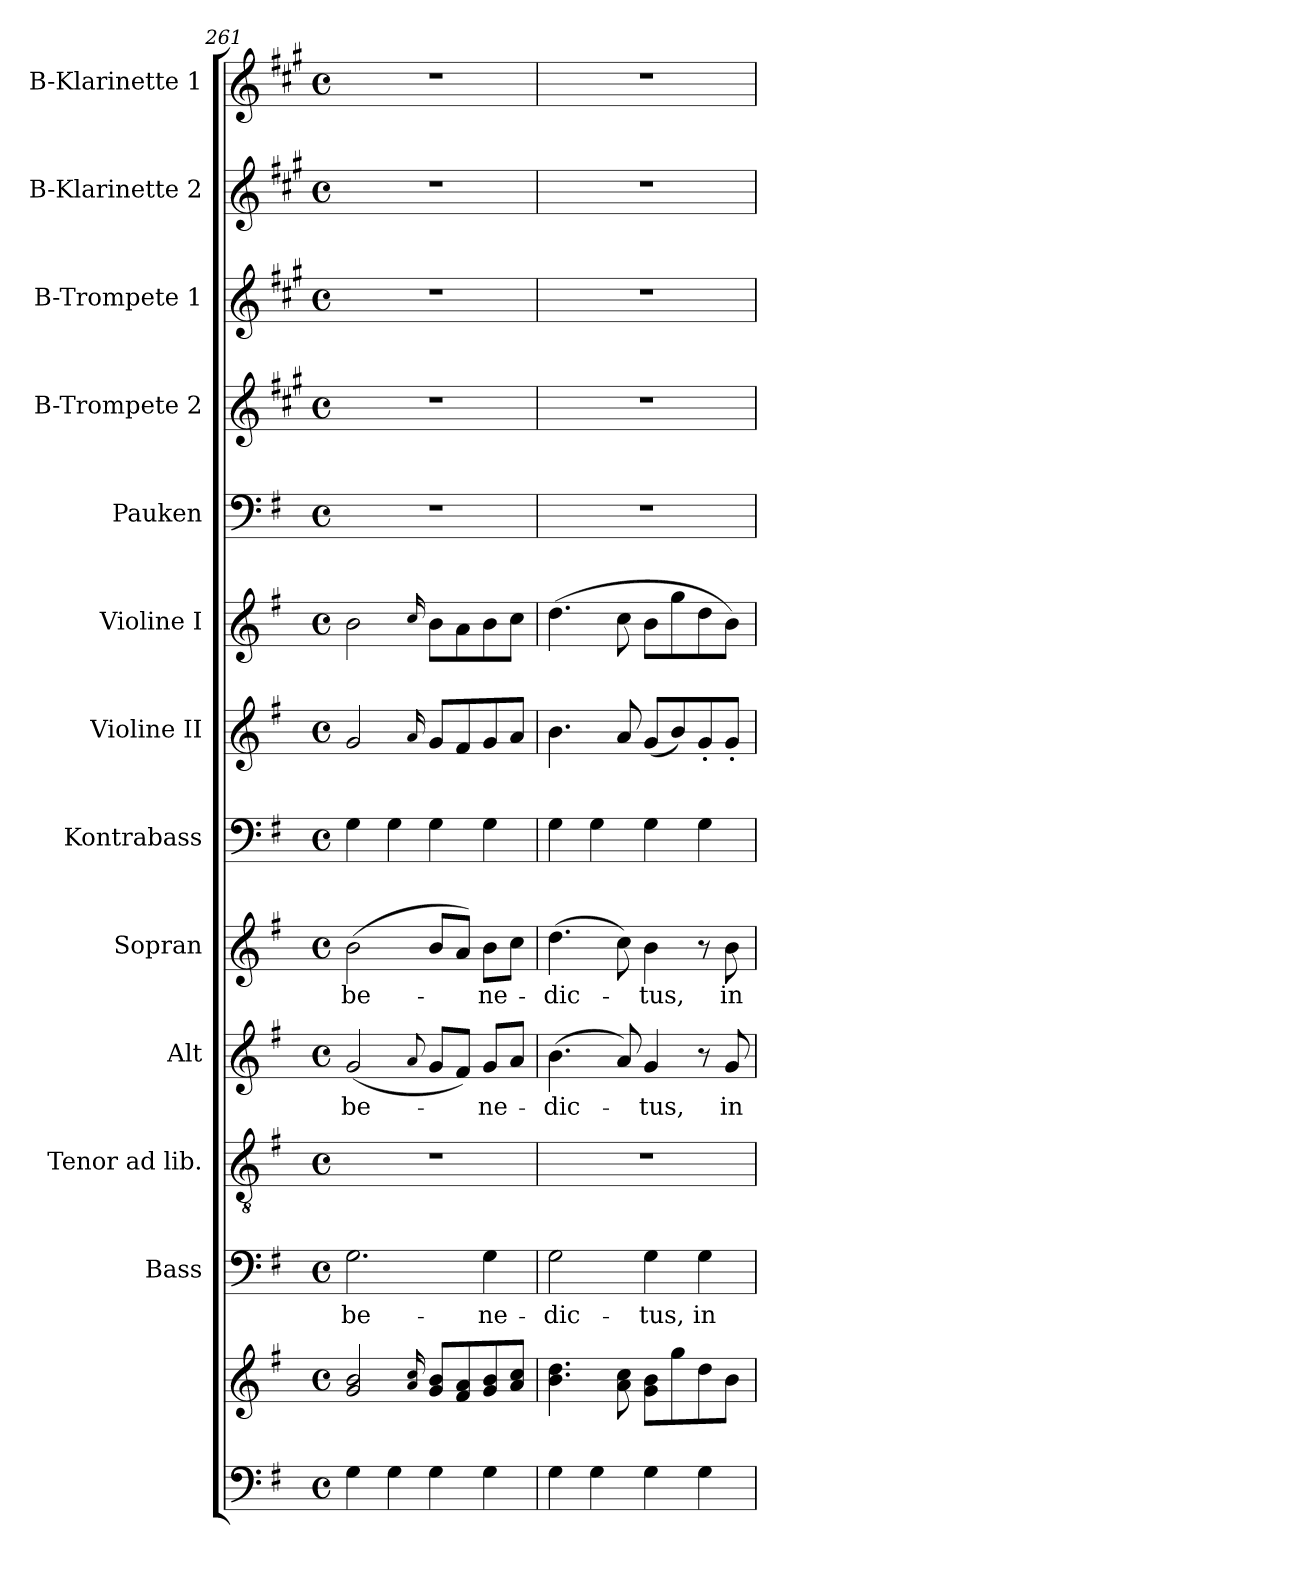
**kern	**kern	**kern	**text	**kern	**kern	**text	**kern	**text	**kern	**kern	**kern	**kern	**kern	**kern	**kern	**kern
*part13	*part13	*part12	*part12	*part11	*part10	*part10	*part9	*part9	*part8	*part7	*part6	*part5	*part4	*part3	*part2	*part1
*staff14	*staff13	*staff12	*staff12	*staff11	*staff10	*staff10	*staff9	*staff9	*staff8	*staff7	*staff6	*staff5	*staff4	*staff3	*staff2	*staff1
*	*	*I"Bass	*	*I"Tenor ad lib.	*I"Alt	*	*I"Sopran	*	*I"Kontrabass	*I"Violine II	*I"Violine I	*I"Pauken	*I"B-Trompete 2	*I"B-Trompete 1	*I"B-Klarinette 2	*I"B-Klarinette 1
*	*	*I'B.	*	*I'T.	*I'A.	*	*I'S.	*	*I'Kb.	*I'Vl. II	*I'Vl. I	*I'Pk.	*I'Trp. 2	*I'Trp. 1	*I'B Kl. 2	*I'B Kl. 1
*clefF4	*clefG2	*clefF4	*	*clefGv2	*clefG2	*	*clefG2	*	*clefF4	*clefG2	*clefG2	*clefF4	*clefG2	*clefG2	*clefG2	*clefG2
*	*	*	*	*	*	*	*	*	*ITrd7c12	*	*	*	*ITrd1c2	*ITrd1c2	*ITrd1c2	*ITrd1c2
*k[f#]	*k[f#]	*k[f#]	*	*k[f#]	*k[f#]	*	*k[f#]	*	*k[f#]	*k[f#]	*k[f#]	*k[f#]	*k[f#]	*k[f#]	*k[f#]	*k[f#]
*G:	*G:	*G:	*	*G:	*G:	*	*G:	*	*G:	*G:	*G:	*G:	*G:	*G:	*G:	*G:
*M4/4	*M4/4	*M4/4	*	*M4/4	*M4/4	*	*M4/4	*	*M4/4	*M4/4	*M4/4	*M4/4	*M4/4	*M4/4	*M4/4	*M4/4
*met(c)	*met(c)	*met(c)	*	*met(c)	*met(c)	*	*met(c)	*	*met(c)	*met(c)	*met(c)	*met(c)	*met(c)	*met(c)	*met(c)	*met(c)
=261	=261	=261	=261	=261	=261	=261	=261	=261	=261	=261	=261	=261	=261	=261	=261	=261
!	!	!	!LO:LY:b	!	!	!LO:LY:b	!	!LO:LY:b	!	!	!	!	!	!	!	!
4G\	2g/ 2b/	2.G\	be-	1r	(<2g/	be-	(>2b\	be-	4GG\	2g/	2b\	1r	1r	1r	1r	1r
4G\	.	.	.	.	.	.	.	.	4GG\	.	.	.	.	.	.	.
.	16qqa/ 16qqcc/	.	.	.	8qqa/	.	.	.	.	16qqa/	16qqcc/	.	.	.	.	.
4G\	8g/ 8b/L	.	.	.	8g/L	.	8b/L	.	4GG\	8g/L	8b\L	.	.	.	.	.
.	8f#/ 8a/	.	.	.	8f#/J)	.	8a/J)	.	.	8f#/	8a\	.	.	.	.	.
!	!	!	!LO:LY:b	!	!	!LO:LY:b	!	!LO:LY:b	!	!	!	!	!	!	!	!
4G\	8g/ 8b/	4G\	-ne-	.	8g/L	-ne-	8b\L	-ne-	4GG\	8g/	8b\	.	.	.	.	.
.	8a/ 8cc/J	.	.	.	8a/J	.	8cc\J	.	.	8a/J	8cc\J	.	.	.	.	.
=262	=262	=262	=262	=262	=262	=262	=262	=262	=262	=262	=262	=262	=262	=262	=262	=262
!	!	!	!LO:LY:b	!	!	!LO:LY:b	!	!LO:LY:b	!	!	!	!	!	!	!	!
4G\	4.b\ 4.dd\	2G\	-dic-	1r	(>4.b\	-dic-	(>4.dd\	-dic-	4GG\	4.b\	(>4.dd\	1r	1r	1r	1r	1r
4G\	.	.	.	.	.	.	.	.	4GG\	.	.	.	.	.	.	.
.	8a\ 8cc\	.	.	.	8a/)	.	8cc\)	.	.	8a/	8cc\	.	.	.	.	.
!	!	!	!LO:LY:b	!	!	!LO:LY:b	!	!LO:LY:b	!	!	!	!	!	!	!	!
4G\	8g\ 8b\L	4G\	-tus,	.	4g/	-tus,	4b\	-tus,	4GG\	(<8g/L	8b\L	.	.	.	.	.
.	8gg\	.	.	.	.	.	.	.	.	8b/)	8gg\	.	.	.	.	.
!	!	!	!LO:LY:b	!	!	!	!	!	!	!	!	!	!	!	!	!
4G\	8dd\	4G\	in	.	8r	.	8r	.	4GG\	8g'</	8dd\	.	.	.	.	.
!	!	!	!	!	!	!LO:LY:b	!	!LO:LY:b	!	!	!	!	!	!	!	!
.	8b\J	.	.	.	8g/	in	8b\	in	.	8g'</J	8b\J)	.	.	.	.	.
=	=	=	=	=	=	=	=	=	=	=	=	=	=	=	=	=
*-	*-	*-	*-	*-	*-	*-	*-	*-	*-	*-	*-	*-	*-	*-	*-	*-
